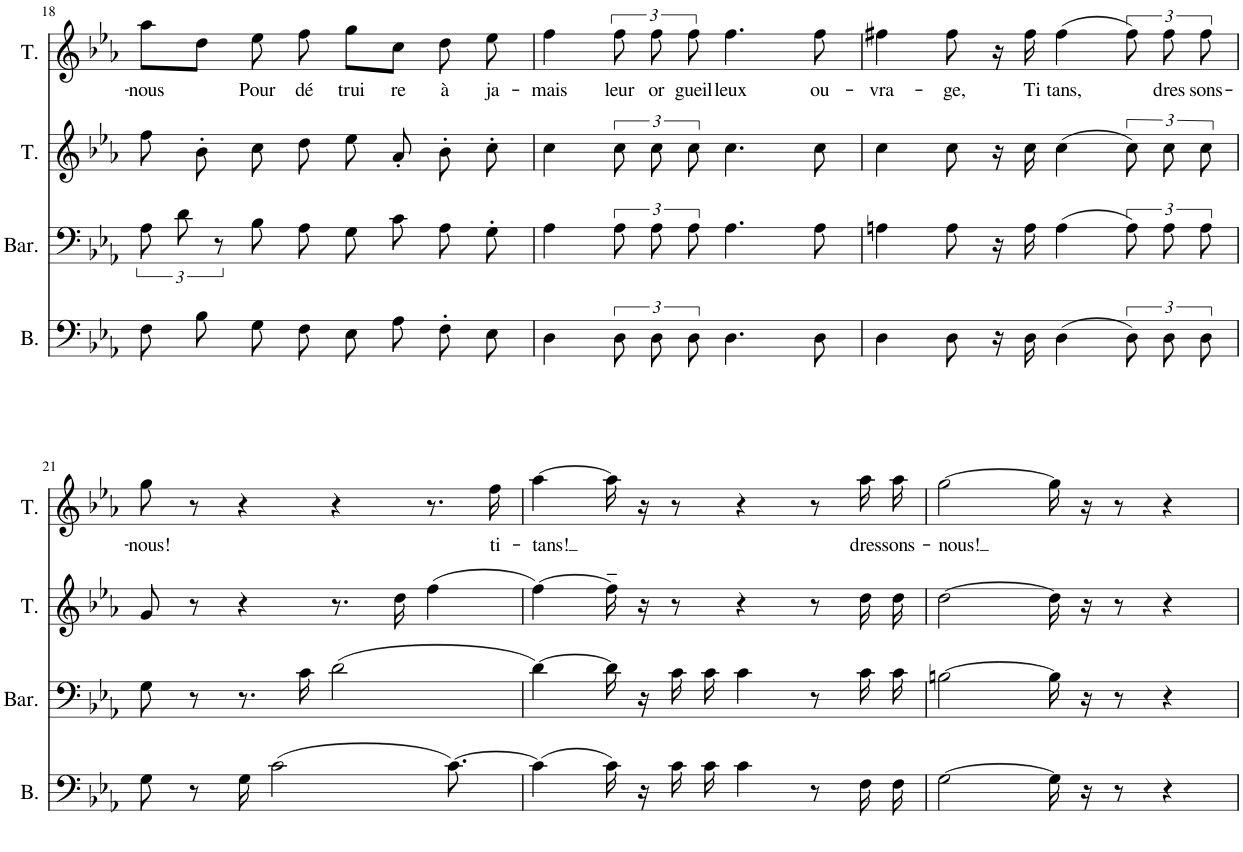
**kern	**kern	**kern	**kern	**text
*part4	*part3	*part2	*part1	*part1
*staff4	*staff3	*staff2	*staff1	*staff1
*I"Basse	*I"Baryton	*I"Ténor	*I"Ténor	*
*I'B.	*I'Bar.	*I'T.	*I'T.	*
!!LO:PB:g=z
*clefF4	*clefF4	*clefG2	*clefG2	*
*k[b-e-a-]	*k[b-e-a-]	*k[b-e-a-]	*k[b-e-a-]	*
*M4/4	*M4/4	*M4/4	*M4/4	*
*met(c)	*met(c)	*met(c)	*met(c)	*
=18	=18	=18	=18	=18
!	!	!	!	!LO:LY:b
8F\L	12A-\L	8ff\L	8aa-\L	nous
.	12d\J	.	.	.
8B-\J	.	8b-'\J	8dd\J	.
.	12r	.	.	.
!	!	!	!	!LO:LY:b
8G\L	8B-\L	8cc\L	8ee-\	Pour
!	!	!	!	!LO:LY:b
8F\J	8A-\J	8dd\J	8ff\	dé
!	!	!	!	!LO:LY:b
8E-\L	8G\L	8ee-\L	8gg\L	trui
!	!	!	!	!LO:LY:b
8A-\J	8c\J	8a-'\J	8cc\J	re
!	!	!	!	!LO:LY:b
8F'\L	8A-\L	8b-'\L	8dd\	à
!	!	!	!	!LO:LY:b
8E-\J	8G'\J	8cc'\J	8ee-\	ja-
=19	=19	=19	=19	=19
!	!	!	!	!LO:LY:b
4D\	4A-\	4cc\	4ff\	-mais
!	!	!	!	!LO:LY:b
12D\L	12A-\L	12cc\L	12ff\	leur
!	!	!	!	!LO:LY:b
12D\	12A-\	12cc\	12ff\	or
!	!	!	!	!LO:LY:b
12D\J	12A-\J	12cc\J	12ff\	gueil
!	!	!	!	!LO:LY:b
4.D\	4.A-\	4.cc\	4.ff\	leux
!	!	!	!	!LO:LY:b
8D\	8A-\	8cc\	8ff\	ou-
=20	=20	=20	=20	=20
!	!	!	!	!LO:LY:b
4D\	4An\	4cc\	4ff#X\	-vra-
!	!	!	!	!LO:LY:b
8D\	8A\	8cc\	8ff#\	-ge,
16r	16r	16r	16r	.
!	!	!	!	!LO:LY:b
16D\	16A\	16cc\	16ff#\	Ti
!	!	!	!	!LO:LY:b
(4D\	(4A\	(4cc\	(4ff#\	tans,
12D\L)	12A\L)	12cc\L)	12ff#\)	.
!	!	!	!	!LO:LY:b
12D\	12A\	12cc\	12ff#\	dres
!	!	!	!	!LO:LY:b
12D\J	12A\J	12cc\J	12ff#\	sons-
!!LO:LB:g=z
=21	=21	=21	=21	=21
!	!	!	!	!LO:LY:b
8G\	8G\	8g/	8gg\	-nous!
8r	8r	8r	8r	.
16G\	8.r	4r	4r	.
(2c\	.	.	.	.
.	16c\	.	.	.
.	(2d\	8.r	4r	.
.	.	16dd\	.	.
.	.	(4ff\	8.r	.
[8.c\)	.	.	.	.
!	!	!	!	!LO:LY:b
.	.	.	16ff\	ti-
=22	=22	=22	=22	=22
!	!	!	!	!LO:LY:b
(4c\]	[>4d\)	[>4ff\)	[>4aa-\	-tans!
16c\)	16d\]	16ff~\]	16aa-\]	.
16r	16r	16r	16r	.
16c\LL	16c\LL	8r	8r	.
16c\JJ	16c\JJ	.	.	.
4c\	4c\	4r	4r	.
8r	8r	8r	8r	.
!	!	!	!	!LO:LY:b
16F\LL	16c\LL	16dd\LL	16aa-\	dres
!	!	!	!	!LO:LY:b
16F\JJ	16c\JJ	16dd\JJ	16aa-\	sons-
=23	=23	=23	=23	=23
!	!	!	!	!LO:LY:b
[>2G\	[>2Bn\	[>2dd\	[>2gg\	-nous!
16G\]	16B\]	16dd\]	16gg\]	.
16r	16r	16r	16r	.
8r	8r	8r	8r	.
4r	4r	4r	4r	.
=	=	=	=	=
*-	*-	*-	*-	*-
